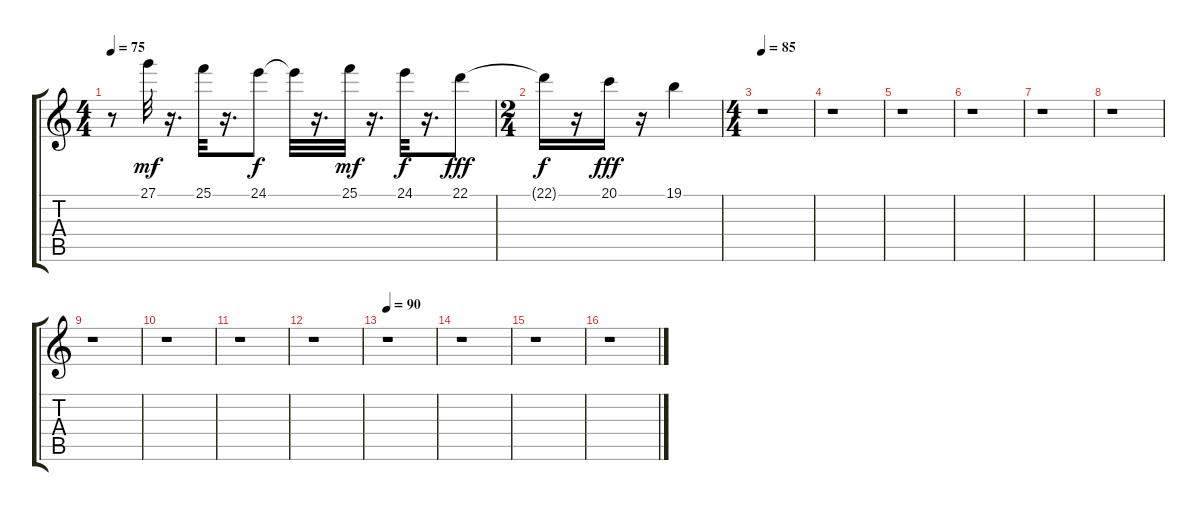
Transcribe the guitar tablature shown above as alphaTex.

\track "" {instrument brightacousticpiano}
\staff {score tabs}
\tuning (E4 B3 G3 D3 A2 E2) {hide}
\ts (4 4)
\tempo 75
\clef g2
\ks c
r.8{dy f} 27.1.32{dy mf} r.16{d} 25.1.32 r.16{d} 24.1.8{dy f} 24.1{t}.32 r.16{d} 25.1.32{dy mf} r.16{d} 24.1.32{dy f} r.16{d} 22.1.8{dy fff} |
\ts (2 4)
22.1{t}.16{dy f} r.16 20.1.16{dy fff} r.16 19.1.4 |
\ts (4 4)
\tempo 85
r.1 |
r.1 |
r.1 |
r.1 |
r.1 |
r.1 |
r.1 |
r.1 |
r.1 |
r.1 |
\tempo 90
r.1 |
r.1 |
r.1 |
r.1
